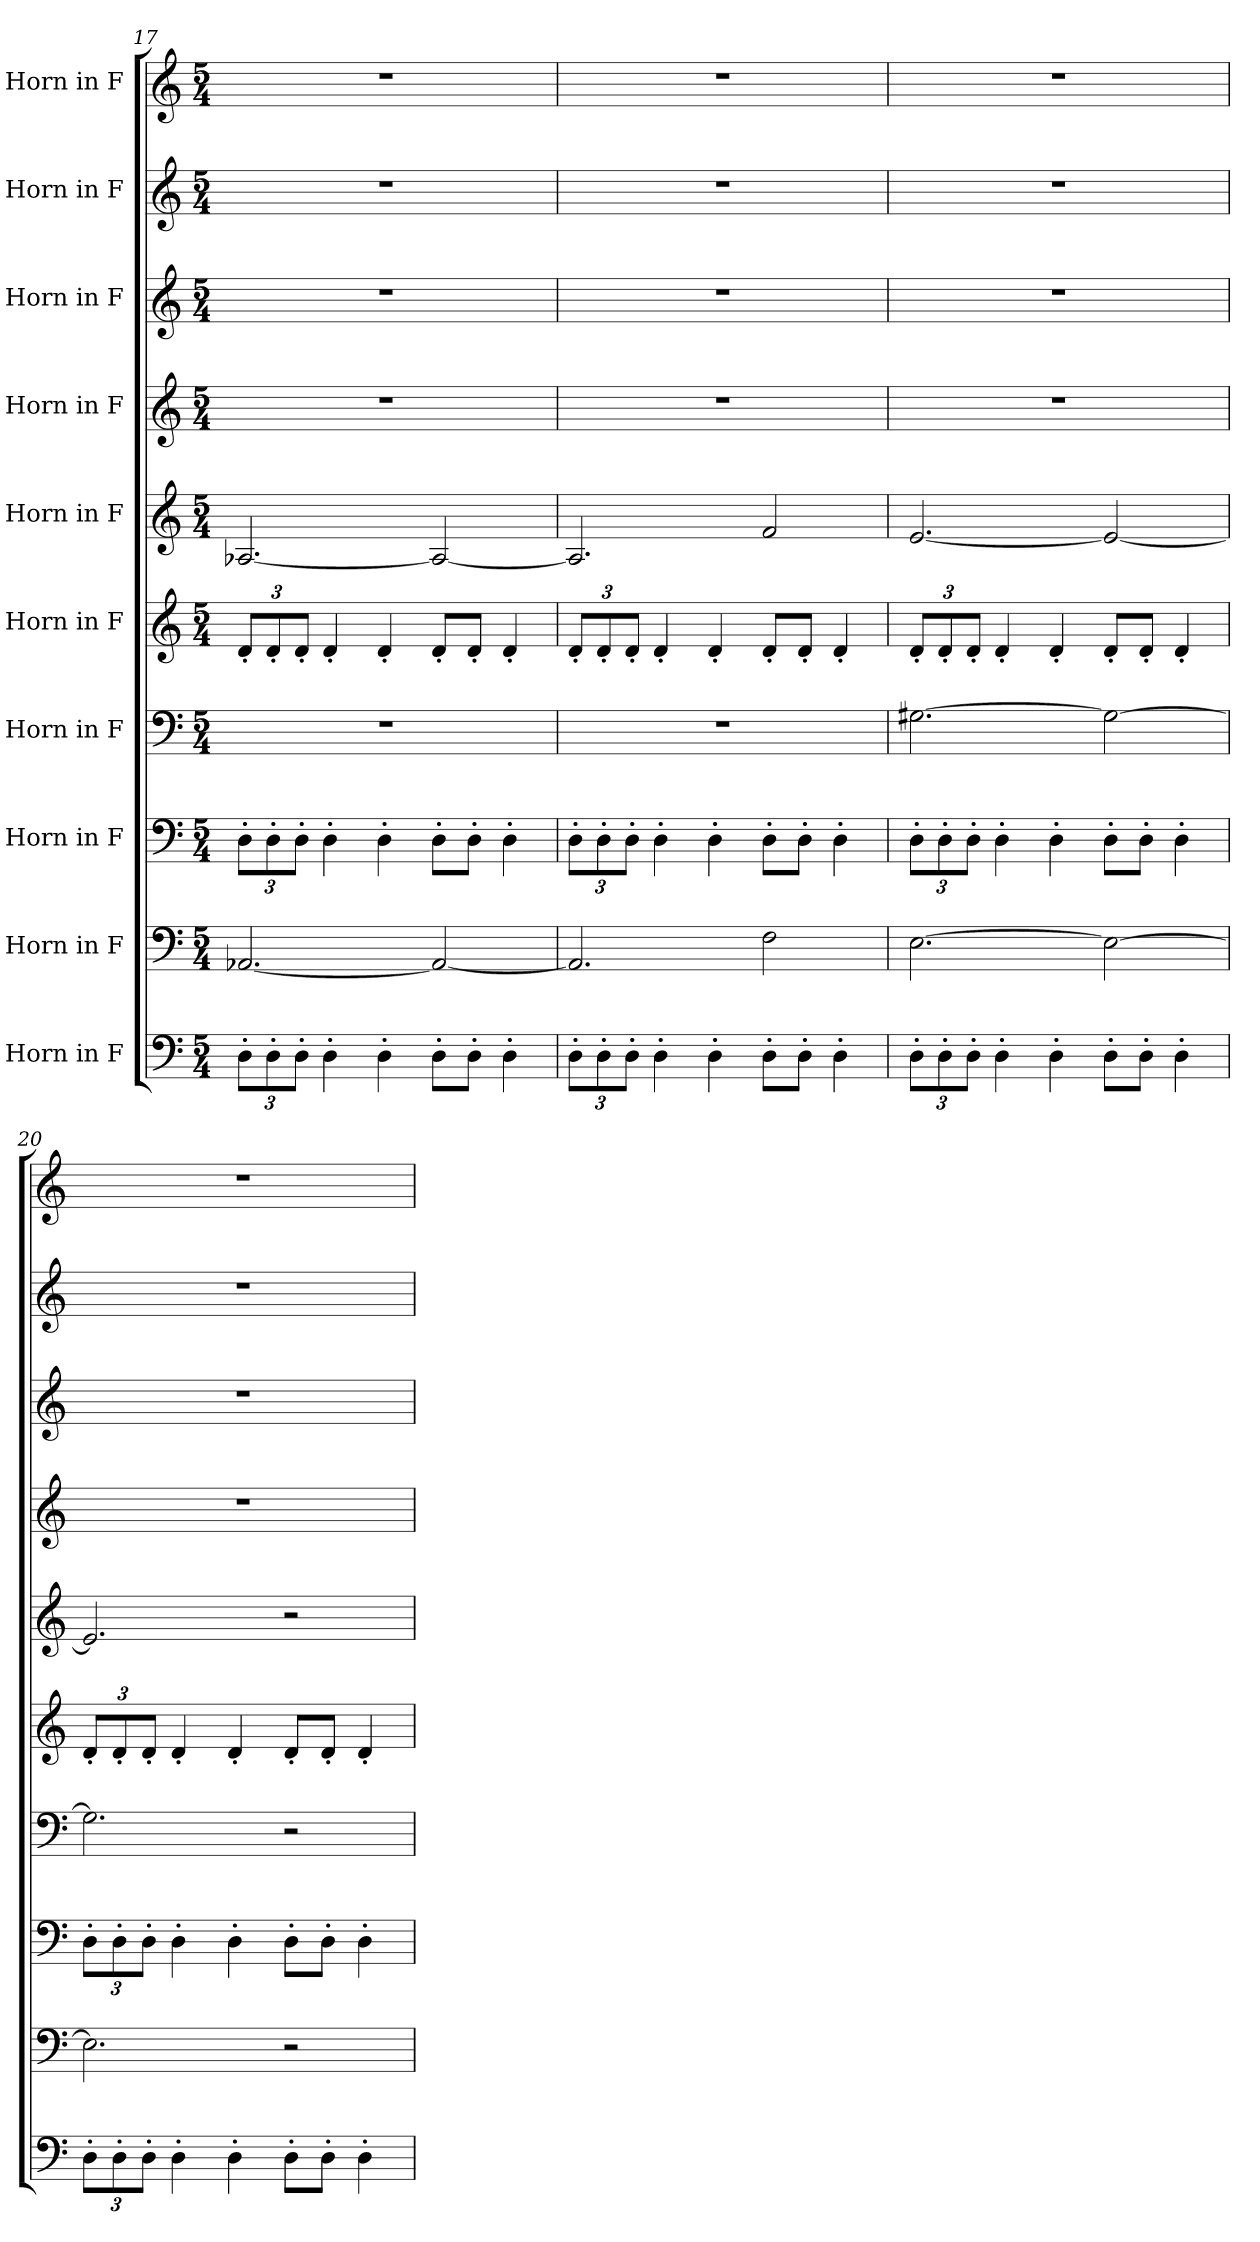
**kern	**kern	**kern	**kern	**kern	**kern	**kern	**kern	**kern	**kern
*part10	*part9	*part8	*part7	*part6	*part5	*part4	*part3	*part2	*part1
*staff10	*staff9	*staff8	*staff7	*staff6	*staff5	*staff4	*staff3	*staff2	*staff1
*I"Horn in F	*I"Horn in F	*I"Horn in F	*I"Horn in F	*I"Horn in F	*I"Horn in F	*I"Horn in F	*I"Horn in F	*I"Horn in F	*I"Horn in F
*clefF4	*clefF4	*clefF4	*clefF4	*clefG2	*clefG2	*clefG2	*clefG2	*clefG2	*clefG2
*ITrd4c7	*ITrd4c7	*ITrd4c7	*ITrd4c7	*ITrd4c7	*ITrd4c7	*ITrd4c7	*ITrd4c7	*ITrd4c7	*ITrd4c7
*k[b-]	*k[b-]	*k[b-]	*k[b-]	*k[b-]	*k[b-]	*k[b-]	*k[b-]	*k[b-]	*k[b-]
*M5/4	*M5/4	*M5/4	*M5/4	*M5/4	*M5/4	*M5/4	*M5/4	*M5/4	*M5/4
*Xbrackettup	*	*Xbrackettup	*	*Xbrackettup	*	*	*	*	*
=17	=17	=17	=17	=17	=17	=17	=17	=17	=17
12GG'\L	[2.DD-X/	12GG'\L	4%5r	12G'/L	[2.D-X/	4%5r	4%5r	4%5r	4%5r
12GG'\	.	12GG'\	.	12G'/	.	.	.	.	.
12GG'\J	.	12GG'\J	.	12G'/J	.	.	.	.	.
4GG'\	.	4GG'\	.	4G'/	.	.	.	.	.
4GG'\	.	4GG'\	.	4G'/	.	.	.	.	.
8GG'\L	2DD-/_	8GG'\L	.	8G'/L	2D-/_	.	.	.	.
8GG'\J	.	8GG'\J	.	8G'/J	.	.	.	.	.
4GG'\	.	4GG'\	.	4G'/	.	.	.	.	.
=18	=18	=18	=18	=18	=18	=18	=18	=18	=18
12GG'\L	2.DD-/]	12GG'\L	4%5r	12G'/L	2.D-/]	4%5r	4%5r	4%5r	4%5r
12GG'\	.	12GG'\	.	12G'/	.	.	.	.	.
12GG'\J	.	12GG'\J	.	12G'/J	.	.	.	.	.
4GG'\	.	4GG'\	.	4G'/	.	.	.	.	.
4GG'\	.	4GG'\	.	4G'/	.	.	.	.	.
8GG'\L	2BB-\	8GG'\L	.	8G'/L	2B-/	.	.	.	.
8GG'\J	.	8GG'\J	.	8G'/J	.	.	.	.	.
4GG'\	.	4GG'\	.	4G'/	.	.	.	.	.
!!LO:PB:g=z
=19	=19	=19	=19	=19	=19	=19	=19	=19	=19
12GG'\L	[2.AA\	12GG'\L	[2.C#X\	12G'/L	[2.A/	4%5r	4%5r	4%5r	4%5r
12GG'\	.	12GG'\	.	12G'/	.	.	.	.	.
12GG'\J	.	12GG'\J	.	12G'/J	.	.	.	.	.
4GG'\	.	4GG'\	.	4G'/	.	.	.	.	.
4GG'\	.	4GG'\	.	4G'/	.	.	.	.	.
8GG'\L	2AA\_	8GG'\L	2C#\_	8G'/L	2A/_	.	.	.	.
8GG'\J	.	8GG'\J	.	8G'/J	.	.	.	.	.
4GG'\	.	4GG'\	.	4G'/	.	.	.	.	.
=20	=20	=20	=20	=20	=20	=20	=20	=20	=20
12GG'\L	2.AA\]	12GG'\L	2.C#\]	12G'/L	2.A/]	4%5r	4%5r	4%5r	4%5r
12GG'\	.	12GG'\	.	12G'/	.	.	.	.	.
12GG'\J	.	12GG'\J	.	12G'/J	.	.	.	.	.
4GG'\	.	4GG'\	.	4G'/	.	.	.	.	.
4GG'\	.	4GG'\	.	4G'/	.	.	.	.	.
8GG'\L	2r	8GG'\L	2r	8G'/L	2r	.	.	.	.
8GG'\J	.	8GG'\J	.	8G'/J	.	.	.	.	.
4GG'\	.	4GG'\	.	4G'/	.	.	.	.	.
=	=	=	=	=	=	=	=	=	=
*-	*-	*-	*-	*-	*-	*-	*-	*-	*-
